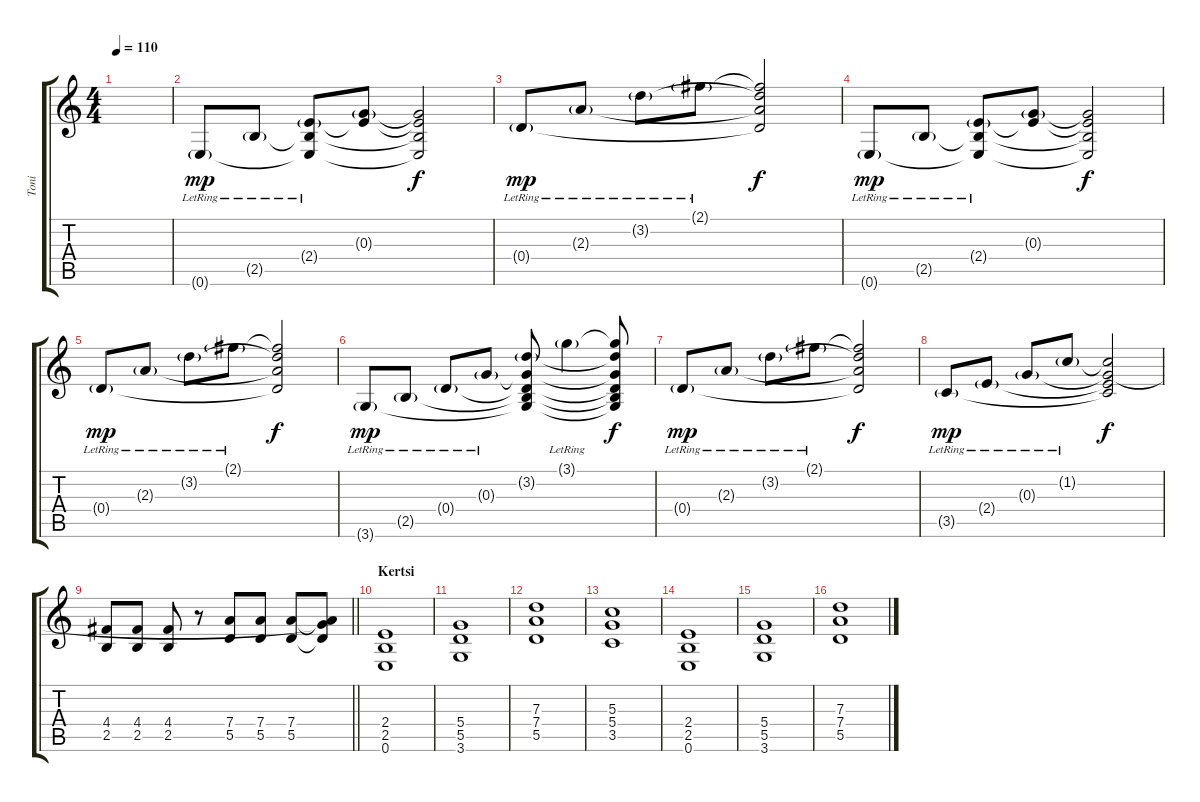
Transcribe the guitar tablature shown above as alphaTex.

\track ("Toni" "Toni") {instrument overdrivenguitar}
\staff {score tabs}
\tuning (E4 B3 G3 D3 A2 E2) {hide}
\ts (4 4)
\tempo 110
\clef g2
\ks c
|
0.6{g lr}.8{dy mp instrument electricguitarclean} 2.5{g lr}.8 (2.4{g lr} 2.5{t} 0.6{t}).8 (0.3{g} 2.4{t}).8 (0.3{t} 2.4{t} 2.5{t} 0.6{t}).2{dy f} |
0.4{g lr}.8{dy mp} 2.3{g lr}.8 3.2{g lr}.8 2.1{g lr}.8 (2.1{t} 3.2{t} 2.3{t} 0.4{t}).2{dy f} |
0.6{g lr}.8{dy mp instrument electricguitarclean} 2.5{g lr}.8 (2.4{g lr} 2.5{t} 0.6{t}).8 (0.3{g} 2.4{t}).8 (0.3{t} 2.4{t} 2.5{t} 0.6{t}).2{dy f} |
0.4{g lr}.8{dy mp} 2.3{g lr}.8 3.2{g lr}.8 2.1{g lr}.8 (2.1{t} 3.2{t} 2.3{t} 0.4{t}).2{dy f} |
3.6{g lr}.8{dy mp} 2.5{g lr}.8 0.4{g lr}.8 0.3{g lr}.8 (3.2{g} 0.3{t} 0.4{t} 2.5{t} 3.6{t}).8 3.1{g lr}.4 (3.1{t} 3.2{t} 0.3{t} 0.4{t} 2.5{t} 3.6{t}).8{dy f} |
0.4{g lr}.8{dy mp} 2.3{g lr}.8 3.2{g lr}.8 2.1{g lr}.8 (2.1{t} 3.2{t} 2.3{t} 0.4{t}).2{dy f} |
3.5{g lr}.8{dy mp} 2.4{g lr}.8 0.3{g lr}.8 1.2{g lr}.8 (1.2{t} 0.3{t} 2.4{t} 3.5{t}).2{dy f} |
\barLineRight lightlight
(4.4 2.5).8{instrument overdrivenguitar} (4.4 2.5).8 (4.4 2.5).8 r.8 (7.4 5.5).8 (7.4 5.5).8 (7.4 5.5).8 (0.3{t} 7.4{t} 5.5{t}).8 |
\section ("" "Kertsi")
(2.4 2.5 0.6).1 |
(5.4 5.5 3.6).1 |
(7.3 7.4 5.5).1 |
(5.3 5.4 3.5).1 |
(2.4 2.5 0.6).1 |
(5.4 5.5 3.6).1 |
(7.3 7.4 5.5).1
